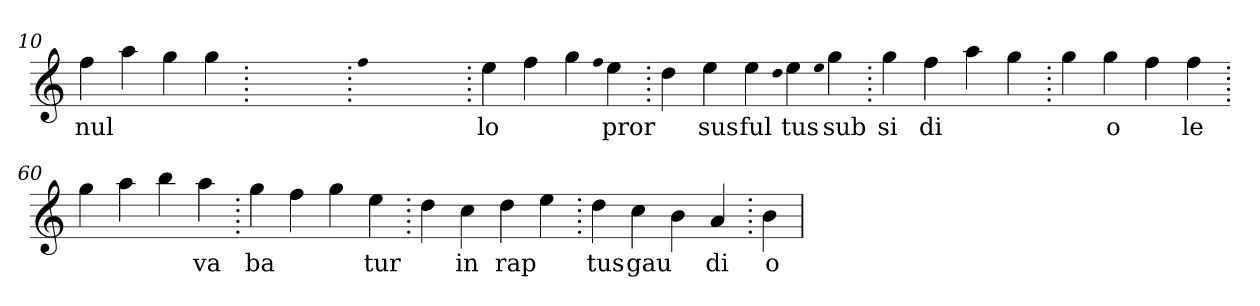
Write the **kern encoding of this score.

**kern	**text
*part1	*part1
*staff1	*staff1
*clefG2	*
=10.	=10.
4ff	nul
4aa	.
4gg	.
4gg	.
=20.	=20.
1ryy	.
=20.	=20.
qqff	.
1ryy	.
=20.	=20.
4ee	lo
4ff	.
4gg	.
qqff	.
4ee	pror
=30.	=30.
4dd	.
4ee	sus
4ee	ful
qqdd	.
4ee	tus
qqee	.
4gg	sub
=40.	=40.
4gg	si
4ff	di
4aa	.
4gg	.
=50.	=50.
4gg	.
4gg	o
4ff	.
4ff	le
=60.	=60.
4gg	.
4aa	.
4bb	.
4aa	va
=70.	=70.
4gg	ba
4ff	.
4gg	.
4ee	tur
=80.	=80.
4dd	.
4cc	in
4dd	rap
4ee	.
=90.	=90.
4dd	tus
4cc	gau
4b	.
4a	di
=100.	=100.
4b	o
=	=
*-	*-
